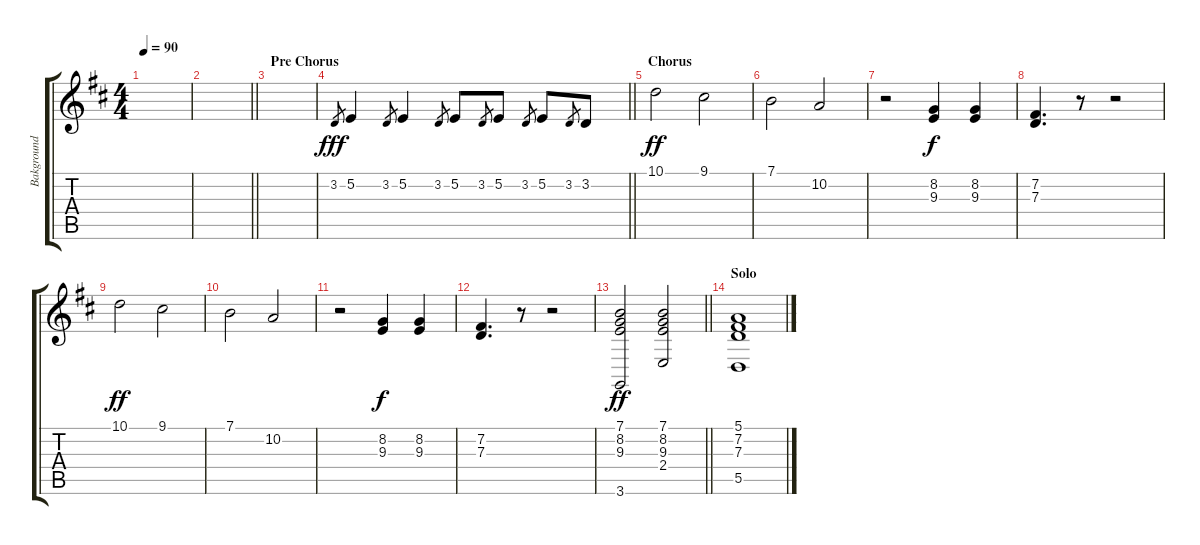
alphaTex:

\track ("Bakground song" "Bakground ") {instrument viola}
\staff {score tabs}
\tuning (E4 B3 G3 D3 A2 E2) {hide}
\ts (4 4)
\tempo 90
\clef g2
\ks d
|
\barLineRight lightlight
|
\section ("" "Pre Chorus")
|
\barLineRight lightlight
3.2.8{gr dy fff} 5.2.4 3.2.8{gr} 5.2.4 3.2.8{gr} 5.2.8 3.2.8{gr} 5.2.8 3.2.8{gr} 5.2.8 3.2.8{gr} 3.2.8 |
\section ("" "Chorus")
10.1.2{dy ff} 9.1.2 |
7.1.2 10.2.2 |
r.2 (8.2 9.3).4{dy f} (8.2 9.3).4 |
(7.2 7.3).4{d} r.8 r.2 |
10.1.2{dy ff} 9.1.2 |
7.1.2 10.2.2 |
r.2 (8.2 9.3).4{dy f} (8.2 9.3).4 |
(7.2 7.3).4{d} r.8 r.2 |
\barLineRight lightlight
(7.1 8.2 9.3 3.6).2{dy ff} (7.1 8.2 9.3 2.4).2 |
\section ("" "Solo")
(5.1 7.2 7.3 5.5).1
